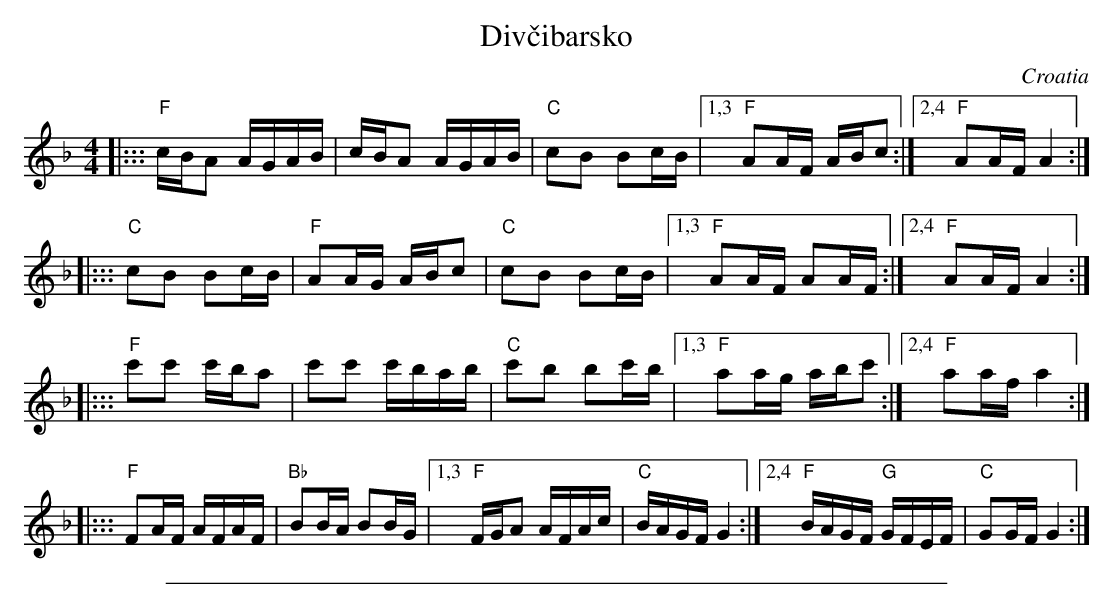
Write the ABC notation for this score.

X:1
T: Div\vcibarsko
O: Croatia
M: 4/4
L: 1/16
K: F
|::: "F"cBA2 AGAB    | cBA2 AGAB     | "C"c2B2  B2cB   |1,3 "F"A2AF ABc2 \
                                                      :|2,4 "F"A2AF A4 :|
|::: "C"c2B2 B2cB    | "F"A2AG ABc2  | "C"c2B2 B2cB    |1,3 "F"A2AF A2AF \
                                                      :|2,4 "F"A2AF A4 :|
|::: "F"c'2c'2 c'ba2 | c'2c'2 c'bab  | "C"c'2b2 b2c'b  |1,3 "F"a2ag abc'2 \
                                                      :|2,4 "F"a2af a4 :|
|::: "F"F2AF AFAF    | "Bb"B2BA B2BG |1,3 "F"FGA2 AFAc    | "C"BAGF G4 \
                                    :|2,4 "F"BAGF "G"GFEF | "C"G2GF G4 :|
